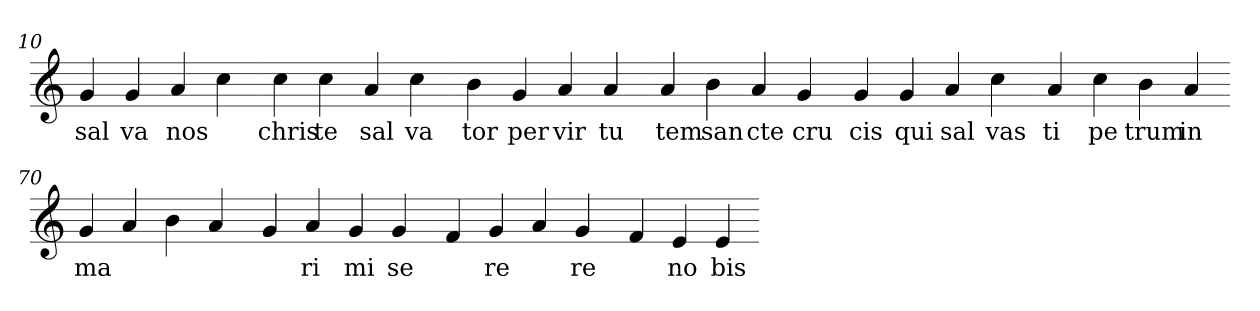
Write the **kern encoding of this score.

**kern	**text
*part1	*part1
*staff1	*staff1
*clefG2	*
=10.	=10.
4g	sal
4g	va
4a	nos
4cc	.
=20.-	=20.-
4cc	chris
4cc	te
4a	sal
4cc	va
=30.-	=30.-
4b	tor
4g	per
4a	vir
4a	tu
=40.-	=40.-
4a	tem
4b	san
4a	cte
4g	cru
=50.-	=50.-
4g	cis
4g	qui
4a	sal
4cc	vas
=60.-	=60.-
4a	ti
4cc	pe
4b	trum
4a	in
=70.-	=70.-
4g	ma
4a	.
4b	.
4a	.
=80.-	=80.-
4g	.
4a	ri
4g	mi
4g	se
=90.-	=90.-
4f	.
4g	re
4a	.
4g	re
=100.-	=100.-
4f	.
4e	no
4e	bis
=-	=-
*-	*-
